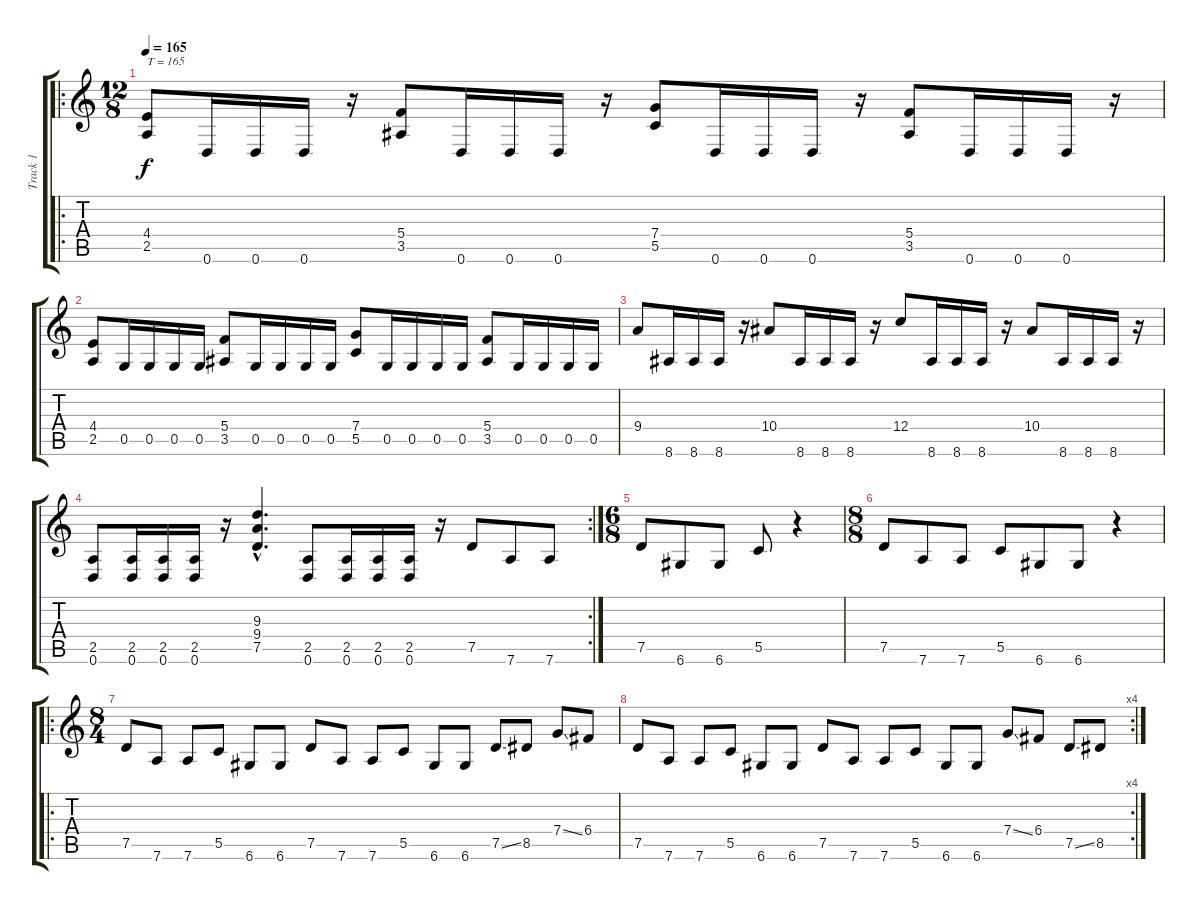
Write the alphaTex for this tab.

\track ("Track 1" "Track 1") {instrument distortionguitar}
\staff {score tabs}
\tuning (D4 A3 F3 C3 G2 D2) {hide}
\ro
\ts (12 8)
\tempo 165
\clef g2
\ks c
(4.4 2.5).8{txt "T = 165" dy f} 0.6.16 0.6.16 0.6.16 r.16 (5.4 3.5).8 0.6.16 0.6.16 0.6.16 r.16 (7.4 5.5).8 0.6.16 0.6.16 0.6.16 r.16 (5.4 3.5).8 0.6.16 0.6.16 0.6.16 r.16 |
(4.4 2.5).8 0.5.16 0.5.16 0.5.16 0.5.16 (5.4 3.5).8 0.5.16 0.5.16 0.5.16 0.5.16 (7.4 5.5).8 0.5.16 0.5.16 0.5.16 0.5.16 (5.4 3.5).8 0.5.16 0.5.16 0.5.16 0.5.16 |
9.4.8 8.6.16 8.6.16 8.6.16 r.16 10.4.8 8.6.16 8.6.16 8.6.16 r.16 12.4.8 8.6.16 8.6.16 8.6.16 r.16 10.4.8 8.6.16 8.6.16 8.6.16 r.16 |
\rc 2
(2.5 0.6).8 (2.5 0.6).16 (2.5 0.6).16 (2.5 0.6).16 r.16 (9.3{hac} 9.4{hac} 7.5{hac}).4{d} (2.5 0.6).8 (2.5 0.6).16 (2.5 0.6).16 (2.5 0.6).16 r.16 7.5.8 7.6.8 7.6.8 |
\ts (6 8)
7.5.8 6.6.8 6.6.8 5.5.8 r.4 |
\ts (8 8)
7.5.8 7.6.8 7.6.8 5.5.8 6.6.8 6.6.8 r.4 |
\ro
\ts (8 4)
7.5.8 7.6.8 7.6.8 5.5.8 6.6.8 6.6.8 7.5.8 7.6.8 7.6.8 5.5.8 6.6.8 6.6.8 7.5{ss}.8 8.5.8 7.4{ss}.8 6.4.8 |
\rc 4
7.5.8 7.6.8 7.6.8 5.5.8 6.6.8 6.6.8 7.5.8 7.6.8 7.6.8 5.5.8 6.6.8 6.6.8 7.4{ss}.8 6.4.8 7.5{ss}.8 8.5.8
